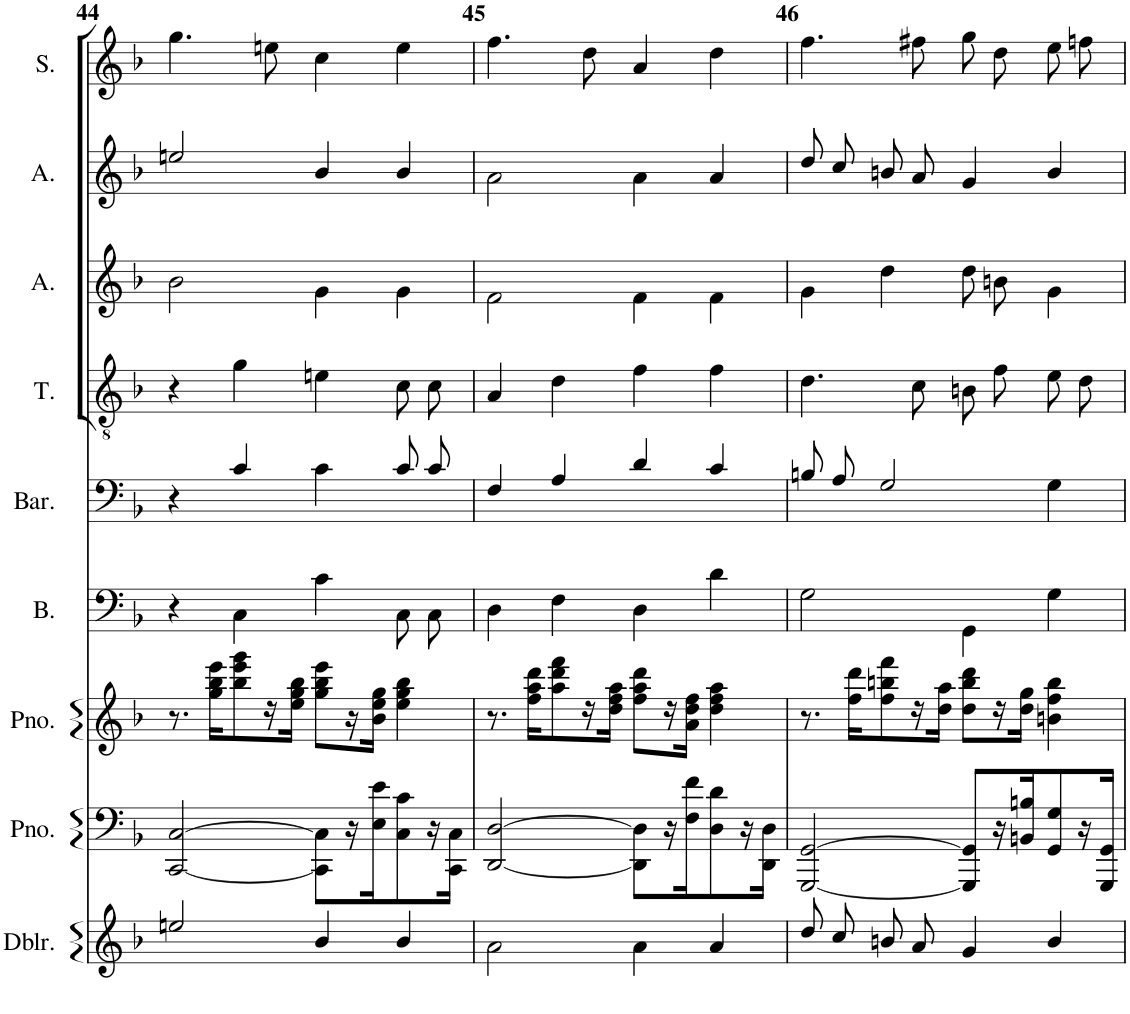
**kern	**kern	**kern	**kern	**kern	**kern	**kern	**kern	**kern
*part9	*part8	*part7	*part6	*part5	*part4	*part3	*part2	*part1
*staff9	*staff8	*staff7	*staff6	*staff5	*staff4	*staff3	*staff2	*staff1
*I"Doubler	*I"Piano	*I"Piano	*I"Bass	*I"Baritone	*I"Tenor	*I"Alto	*I"Alto	*I"Soprano
*I'Dblr.	*I'Pno.	*I'Pno.	*I'B.	*I'Bar.	*I'T.	*I'A.	*I'A.	*I'S.
!!LO:PB:g=z
*clefG2	*clefF4	*clefG2	*clefF4	*clefF4	*clefGv2	*clefG2	*clefG2	*clefG2
*k[b-]	*k[b-]	*k[b-]	*k[b-]	*k[b-]	*k[b-]	*k[b-]	*k[b-]	*k[b-]
*M4/4	*M4/4	*M4/4	*M4/4	*M4/4	*M4/4	*M4/4	*M4/4	*M4/4
*met(c)	*met(c)	*met(c)	*met(c)	*met(c)	*met(c)	*met(c)	*met(c)	*met(c)
=44	=44	=44	=44	=44	=44	=44	=44	=44
2een/	[2CC/ [2C/	8.r	4r	4r	4r	2b-\	2een/	4.gg\
.	.	16gg\ 16bb-\ 16eee\KL	.	.	.	.	.	.
.	.	8bb-\ 8eee\ 8ggg\	4C\	4c/	4g\	.	.	.
.	.	16r	.	.	.	.	.	8een\
.	.	16ee\ 16gg\ 16bb-\JJ	.	.	.	.	.	.
4b-/	8CC\] 8C\]L	8gg\ 8bb-\ 8eee\L	4c\	4c\	4en\	4g\	4b-/	4cc\
.	16r	16r	.	.	.	.	.	.
.	16E\ 16e\J	16b-\ 16ee\ 16gg\JJ	.	.	.	.	.	.
4b-/	8C\ 8c\	4ee\ 4gg\ 4bb-\	8C\L	8c/L	8c\L	4g\	4b-/	4ee\
.	16r	.	8C\J	8c/J	8c\J	.	.	.
.	16CC\ 16C\JJ	.	.	.	.	.	.	.
=45	=45	=45	=45	=45	=45	=45	=45	=45
2a\	[2DD/ [2D/	8.r	4D\	4F/	4A/	2f\	2a\	4.ff\
.	.	16ff\ 16aa\ 16ddd\KL	.	.	.	.	.	.
.	.	8aa\ 8ddd\ 8fff\	4F\	4A/	4d\	.	.	.
.	.	16r	.	.	.	.	.	8dd\
.	.	16dd\ 16ff\ 16aa\JJ	.	.	.	.	.	.
4a\	8DD\] 8D\]L	8ff\ 8aa\ 8ddd\L	4D\	4d/	4f\	4f\	4a\	4a/
.	16r	16r	.	.	.	.	.	.
.	16F\ 16f\J	16a\ 16dd\ 16ff\JJ	.	.	.	.	.	.
4a/	8D\ 8d\	4dd\ 4ff\ 4aa\	4d\	4c/	4f\	4f\	4a/	4dd\
.	16r	.	.	.	.	.	.	.
.	16DD\ 16D\JJ	.	.	.	.	.	.	.
=46	=46	=46	=46	=46	=46	=46	=46	=46
8dd/L	[2GGG/ [2GG/	8.r	2G\	8Bn/L	4.d\	4g\	8dd/L	4.ff\
8cc/J	.	.	.	8A/J	.	.	8cc/J	.
.	.	16ff\ 16ddd\KL	.	.	.	.	.	.
8bn/L	.	8ff\ 8bbn\ 8fff\	.	2G/	.	4dd\	8bn/L	.
8a/J	.	16r	.	.	8c\	.	8a/J	8ff#X\
.	.	16dd\ 16aa\JJ	.	.	.	.	.	.
4g/	8GGG/] 8GG/]L	8dd\ 8bb\ 8ddd\L	4GG\	.	8Bn\L	8dd\L	4g/	8gg\L
.	16r	16r	.	.	8f\J	8bn\J	.	8dd\J
.	16BBn/ 16Bn/J	16dd\ 16gg\JJ	.	.	.	.	.	.
4b/	8GG/ 8G/	4bn\ 4ff\ 4bb\	4G\	4G\	8e\L	4g\	4b/	8ee\L
.	16r	.	.	.	8d\J	.	.	8ffn\J
.	16GGG/ 16GG/JJ	.	.	.	.	.	.	.
=	=	=	=	=	=	=	=	=
*-	*-	*-	*-	*-	*-	*-	*-	*-
